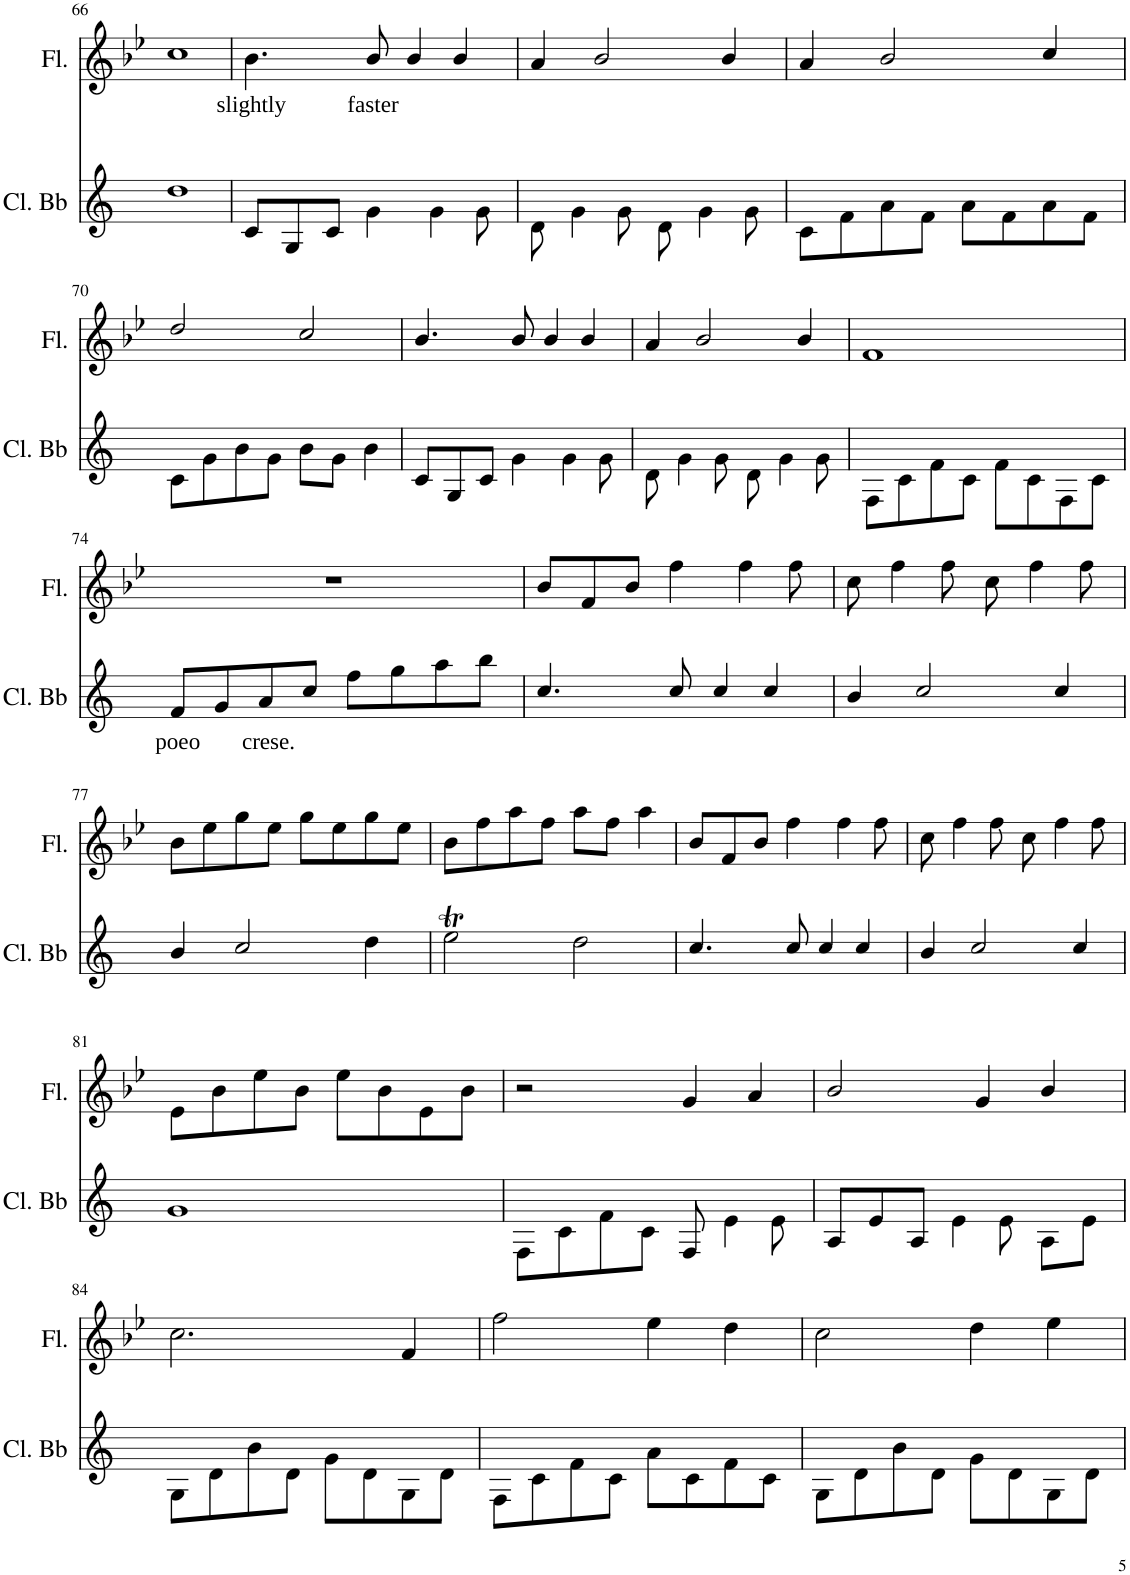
**kern	**text	**kern	**text
*part2	*part2	*part1	*part1
*staff2	*staff2	*staff1	*staff1
*I"Clarineta Bb	*	*I"Flauta	*
*I'Cl. Bb	*	*I'Fl.	*
!!LO:PB:g=z
*clefG2	*	*clefG2	*
*Trd1c2	*	*	*
*k[]	*	*k[b-e-]	*
*M4/4	*	*M4/4	*
=66	=66	=66	=66
1dd	.	1cc	.
=67	=67	=67	=67
!	!	!	!LO:LY:b
8c/L	.	4.b-\	slightly
8G/	.	.	.
8c/J	.	.	.
!	!	!	!LO:LY:b
4g\	.	8b-/	faster
.	.	4b-/	.
4g\	.	.	.
.	.	4b-/	.
8g\	.	.	.
=68	=68	=68	=68
8d\	.	4a/	.
4g\	.	.	.
.	.	2b-/	.
8g\	.	.	.
8d\	.	.	.
4g\	.	.	.
.	.	4b-/	.
8g\	.	.	.
=69	=69	=69	=69
8c\L	.	4a/	.
8f\	.	.	.
8a\	.	2b-/	.
8f\J	.	.	.
8a\L	.	.	.
8f\	.	.	.
8a\	.	4cc/	.
8f\J	.	.	.
!!LO:LB:g=z
=70	=70	=70	=70
8c\L	.	2dd/	.
8g\	.	.	.
8b\	.	.	.
8g\J	.	.	.
8b\L	.	2cc/	.
8g\J	.	.	.
4b\	.	.	.
=71	=71	=71	=71
8c/L	.	4.b-/	.
8G/	.	.	.
8c/J	.	.	.
4g\	.	8b-/	.
.	.	4b-/	.
4g\	.	.	.
.	.	4b-/	.
8g\	.	.	.
=72	=72	=72	=72
8d\	.	4a/	.
4g\	.	.	.
.	.	2b-/	.
8g\	.	.	.
8d\	.	.	.
4g\	.	.	.
.	.	4b-/	.
8g\	.	.	.
=73	=73	=73	=73
8F\L	.	1f	.
8c\	.	.	.
8f\	.	.	.
8c\J	.	.	.
8f\L	.	.	.
8c\	.	.	.
8F\	.	.	.
8c\J	.	.	.
!!LO:LB:g=z
=74	=74	=74	=74
!	!LO:LY:b	!	!
8f/L	poeo	1r	.
8g/	.	.	.
!	!LO:LY:b	!	!
8a/	crese.	.	.
8cc/J	.	.	.
8ff\L	.	.	.
8gg\	.	.	.
8aa\	.	.	.
8bb\J	.	.	.
=75	=75	=75	=75
4.cc/	.	8b-/L	.
.	.	8f/	.
.	.	8b-/J	.
8cc/	.	4ff\	.
4cc/	.	.	.
.	.	4ff\	.
4cc/	.	.	.
.	.	8ff\	.
=76	=76	=76	=76
4b/	.	8cc\	.
.	.	4ff\	.
2cc/	.	.	.
.	.	8ff\	.
.	.	8cc\	.
.	.	4ff\	.
4cc/	.	.	.
.	.	8ff\	.
!!LO:LB:g=z
=77	=77	=77	=77
4b/	.	8b-\L	.
.	.	8ee-\	.
2cc/	.	8gg\	.
.	.	8ee-\J	.
.	.	8gg\L	.
.	.	8ee-\	.
4dd\	.	8gg\	.
.	.	8ee-\J	.
=78	=78	=78	=78
2eet\	.	8b-\L	.
.	.	8ff\	.
.	.	8aa\	.
.	.	8ff\J	.
2dd\	.	8aa\L	.
.	.	8ff\J	.
.	.	4aa\	.
=79	=79	=79	=79
4.cc/	.	8b-/L	.
.	.	8f/	.
.	.	8b-/J	.
8cc/	.	4ff\	.
4cc/	.	.	.
.	.	4ff\	.
4cc/	.	.	.
.	.	8ff\	.
=80	=80	=80	=80
4b/	.	8cc\	.
.	.	4ff\	.
2cc/	.	.	.
.	.	8ff\	.
.	.	8cc\	.
.	.	4ff\	.
4cc/	.	.	.
.	.	8ff\	.
!!LO:LB:g=z
=81	=81	=81	=81
1g	.	8e-\L	.
.	.	8b-\	.
.	.	8ee-\	.
.	.	8b-\J	.
.	.	8ee-\L	.
.	.	8b-\	.
.	.	8e-\	.
.	.	8b-\J	.
=82	=82	=82	=82
8F\L	.	2r	.
8c\	.	.	.
8f\	.	.	.
8c\J	.	.	.
8F/	.	4g/	.
4e\	.	.	.
.	.	4a/	.
8e\	.	.	.
=83	=83	=83	=83
8A/L	.	2b-/	.
8e/	.	.	.
8A/J	.	.	.
4e\	.	.	.
.	.	4g/	.
8e\	.	.	.
8A\L	.	4b-/	.
8e\J	.	.	.
!!LO:LB:g=z
=84	=84	=84	=84
8G\L	.	2.cc\	.
8d\	.	.	.
8b\	.	.	.
8d\J	.	.	.
8g\L	.	.	.
8d\	.	.	.
8G\	.	4f/	.
8d\J	.	.	.
=85	=85	=85	=85
8F\L	.	2ff\	.
8c\	.	.	.
8f\	.	.	.
8c\J	.	.	.
8a\L	.	4ee-\	.
8c\	.	.	.
8f\	.	4dd\	.
8c\J	.	.	.
=86	=86	=86	=86
8G\L	.	2cc\	.
8d\	.	.	.
8b\	.	.	.
8d\J	.	.	.
8g\L	.	4dd\	.
8d\	.	.	.
8G\	.	4ee-\	.
8d\J	.	.	.
=	=	=	=
*-	*-	*-	*-
